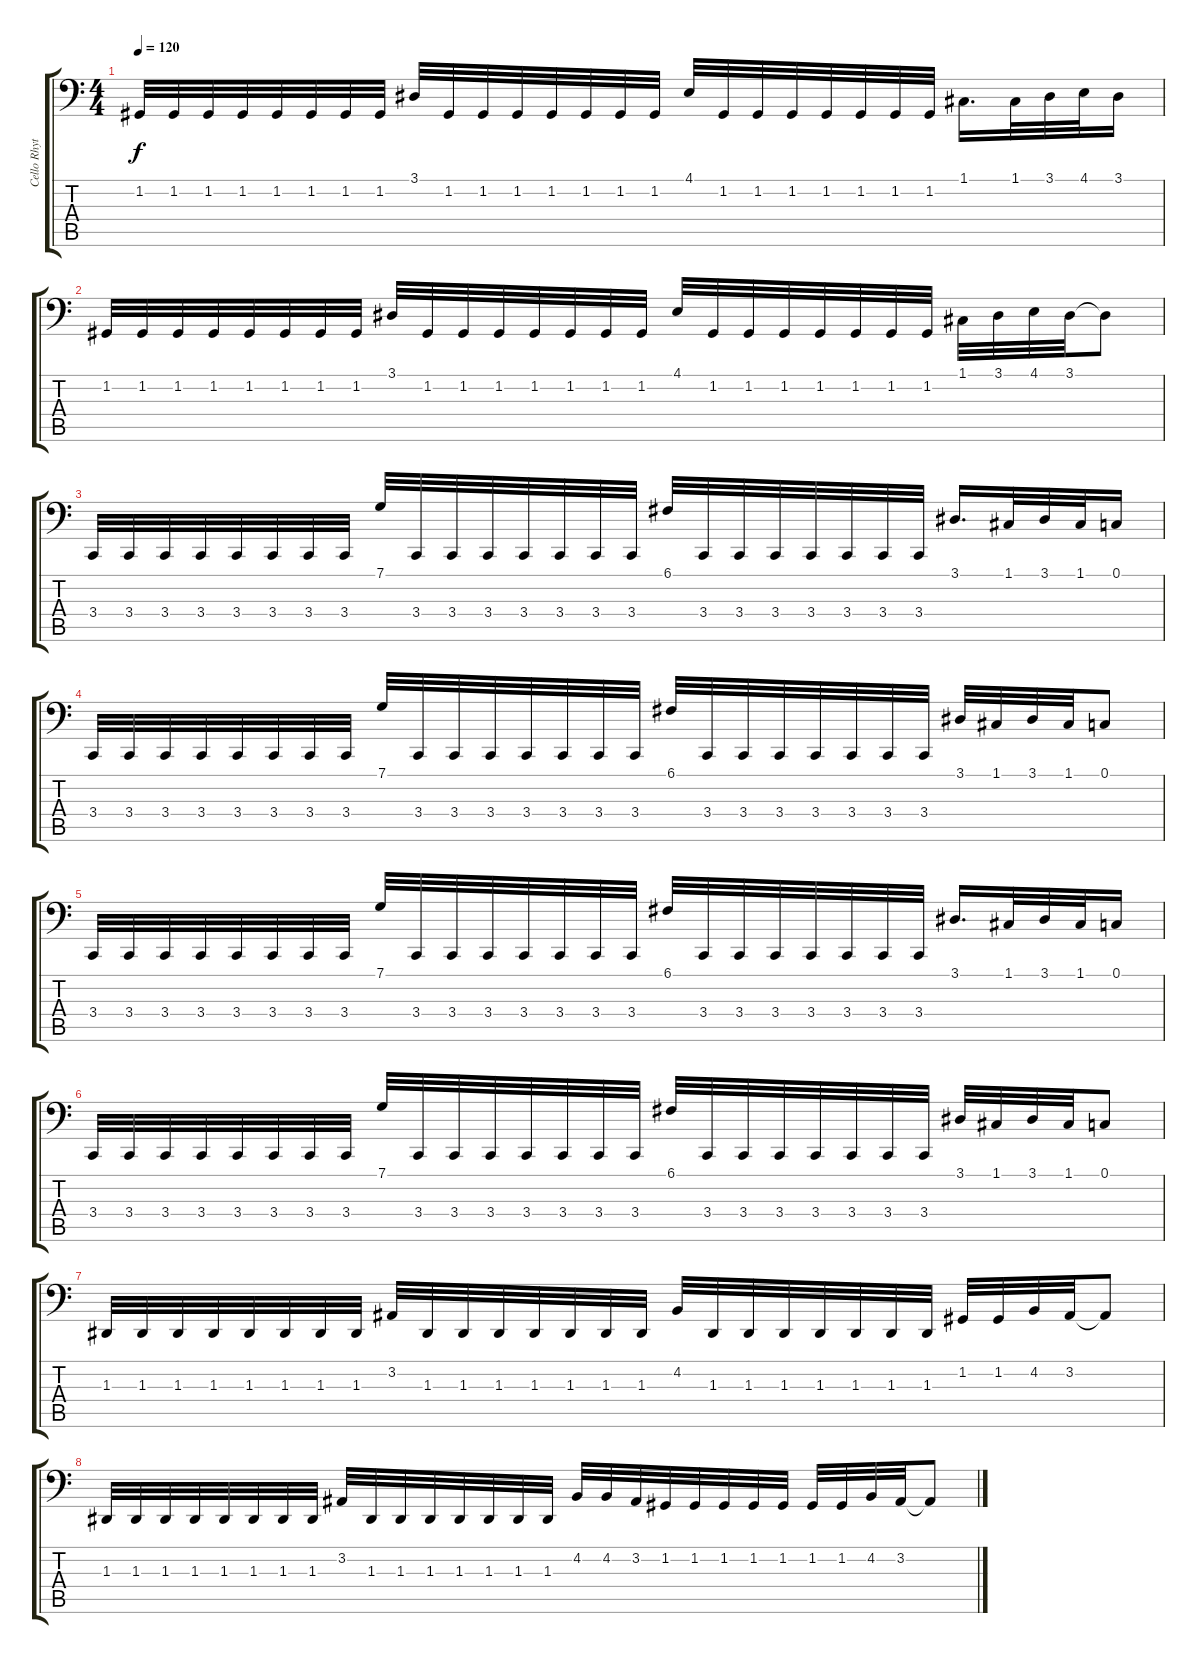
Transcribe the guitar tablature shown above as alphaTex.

\track ("Cello Rhythm 2" "Cello Rhyt") {instrument cello}
\staff {score tabs}
\tuning (C3 G2 D2 A1 E1 B0) {hide}
\ts (4 4)
\tempo 120
\clef f4
\ks c
1.2.32{dy f} 1.2.32 1.2.32 1.2.32 1.2.32 1.2.32 1.2.32 1.2.32 3.1.32 1.2.32 1.2.32 1.2.32 1.2.32 1.2.32 1.2.32 1.2.32 4.1.32 1.2.32 1.2.32 1.2.32 1.2.32 1.2.32 1.2.32 1.2.32 1.1.16{d} 1.1.32 3.1.32 4.1.32 3.1.16 |
1.2.32 1.2.32 1.2.32 1.2.32 1.2.32 1.2.32 1.2.32 1.2.32 3.1.32 1.2.32 1.2.32 1.2.32 1.2.32 1.2.32 1.2.32 1.2.32 4.1.32 1.2.32 1.2.32 1.2.32 1.2.32 1.2.32 1.2.32 1.2.32 1.1.32 3.1.32 4.1.32 3.1.32 3.1{t}.8 |
3.4.32 3.4.32 3.4.32 3.4.32 3.4.32 3.4.32 3.4.32 3.4.32 7.1.32 3.4.32 3.4.32 3.4.32 3.4.32 3.4.32 3.4.32 3.4.32 6.1.32 3.4.32 3.4.32 3.4.32 3.4.32 3.4.32 3.4.32 3.4.32 3.1.16{d} 1.1.32 3.1.32 1.1.32 0.1.16 |
3.4.32 3.4.32 3.4.32 3.4.32 3.4.32 3.4.32 3.4.32 3.4.32 7.1.32 3.4.32 3.4.32 3.4.32 3.4.32 3.4.32 3.4.32 3.4.32 6.1.32 3.4.32 3.4.32 3.4.32 3.4.32 3.4.32 3.4.32 3.4.32 3.1.32 1.1.32 3.1.32 1.1.32 0.1.8 |
3.4.32 3.4.32 3.4.32 3.4.32 3.4.32 3.4.32 3.4.32 3.4.32 7.1.32 3.4.32 3.4.32 3.4.32 3.4.32 3.4.32 3.4.32 3.4.32 6.1.32 3.4.32 3.4.32 3.4.32 3.4.32 3.4.32 3.4.32 3.4.32 3.1.16{d} 1.1.32 3.1.32 1.1.32 0.1.16 |
3.4.32 3.4.32 3.4.32 3.4.32 3.4.32 3.4.32 3.4.32 3.4.32 7.1.32 3.4.32 3.4.32 3.4.32 3.4.32 3.4.32 3.4.32 3.4.32 6.1.32 3.4.32 3.4.32 3.4.32 3.4.32 3.4.32 3.4.32 3.4.32 3.1.32 1.1.32 3.1.32 1.1.32 0.1.8 |
1.3.32 1.3.32 1.3.32 1.3.32 1.3.32 1.3.32 1.3.32 1.3.32 3.2.32 1.3.32 1.3.32 1.3.32 1.3.32 1.3.32 1.3.32 1.3.32 4.2.32 1.3.32 1.3.32 1.3.32 1.3.32 1.3.32 1.3.32 1.3.32 1.2.32 1.2.32 4.2.32 3.2.32 3.2{t}.8 |
1.3.32 1.3.32 1.3.32 1.3.32 1.3.32 1.3.32 1.3.32 1.3.32 3.2.32 1.3.32 1.3.32 1.3.32 1.3.32 1.3.32 1.3.32 1.3.32 4.2.32 4.2.32 3.2.32 1.2.32 1.2.32 1.2.32 1.2.32 1.2.32 1.2.32 1.2.32 4.2.32 3.2.32 3.2{t}.8
